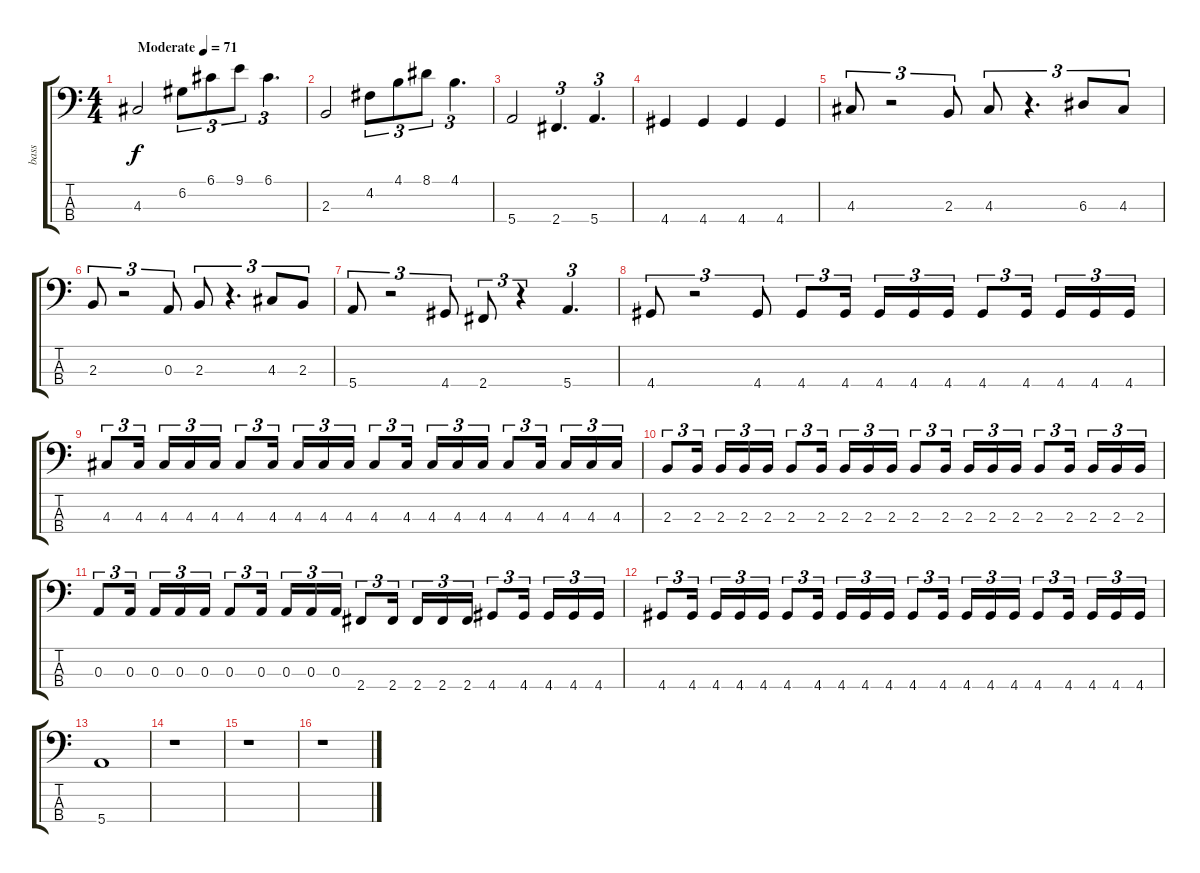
\track ("bass" "bass") {instrument electricbassfinger}
\staff {score tabs}
\tuning (G2 D2 A1 E1) {hide}
\ts (4 4)
\tempo (71 "Moderate")
\clef f4
\ks c
4.3.2{dy f instrument electricbassfinger} 6.2.8{tu (3 2)} 6.1.8{tu (3 2)} 9.1.8{tu (3 2)} 6.1.4{d tu (3 2)} |
2.3.2 4.2.8{tu (3 2)} 4.1.8{tu (3 2)} 8.1.8{tu (3 2)} 4.1.4{d tu (3 2)} |
5.4.2 2.4.4{d tu (3 2)} 5.4.4{d tu (3 2)} |
4.4.4 4.4.4 4.4.4 4.4.4 |
4.3.8{tu (3 2)} r.2{tu (3 2)} 2.3.8{tu (3 2)} 4.3.8{tu (3 2)} r.4{d tu (3 2)} 6.3.8{tu (3 2)} 4.3.8{tu (3 2)} |
2.3.8{tu (3 2)} r.2{tu (3 2)} 0.3.8{tu (3 2)} 2.3.8{tu (3 2)} r.4{d tu (3 2)} 4.3.8{tu (3 2)} 2.3.8{tu (3 2)} |
5.4.8{tu (3 2)} r.2{tu (3 2)} 4.4.8{tu (3 2)} 2.4.8{tu (3 2)} r.4{tu (3 2)} 5.4.4{d tu (3 2)} |
4.4.8{tu (3 2)} r.2{tu (3 2)} 4.4.8{tu (3 2)} 4.4.8{tu (3 2)} 4.4.16{tu (3 2) beam splitsecondary} 4.4.16{tu (3 2)} 4.4.16{tu (3 2)} 4.4.16{tu (3 2)} 4.4.8{tu (3 2)} 4.4.16{tu (3 2) beam splitsecondary} 4.4.16{tu (3 2)} 4.4.16{tu (3 2)} 4.4.16{tu (3 2)} |
4.3.8{tu (3 2)} 4.3.16{tu (3 2) beam splitsecondary} 4.3.16{tu (3 2)} 4.3.16{tu (3 2)} 4.3.16{tu (3 2)} 4.3.8{tu (3 2)} 4.3.16{tu (3 2) beam splitsecondary} 4.3.16{tu (3 2)} 4.3.16{tu (3 2)} 4.3.16{tu (3 2)} 4.3.8{tu (3 2)} 4.3.16{tu (3 2) beam splitsecondary} 4.3.16{tu (3 2)} 4.3.16{tu (3 2)} 4.3.16{tu (3 2)} 4.3.8{tu (3 2)} 4.3.16{tu (3 2) beam splitsecondary} 4.3.16{tu (3 2)} 4.3.16{tu (3 2)} 4.3.16{tu (3 2)} |
2.3.8{tu (3 2)} 2.3.16{tu (3 2) beam splitsecondary} 2.3.16{tu (3 2)} 2.3.16{tu (3 2)} 2.3.16{tu (3 2)} 2.3.8{tu (3 2)} 2.3.16{tu (3 2) beam splitsecondary} 2.3.16{tu (3 2)} 2.3.16{tu (3 2)} 2.3.16{tu (3 2)} 2.3.8{tu (3 2)} 2.3.16{tu (3 2) beam splitsecondary} 2.3.16{tu (3 2)} 2.3.16{tu (3 2)} 2.3.16{tu (3 2)} 2.3.8{tu (3 2)} 2.3.16{tu (3 2) beam splitsecondary} 2.3.16{tu (3 2)} 2.3.16{tu (3 2)} 2.3.16{tu (3 2)} |
0.3.8{tu (3 2)} 0.3.16{tu (3 2) beam splitsecondary} 0.3.16{tu (3 2)} 0.3.16{tu (3 2)} 0.3.16{tu (3 2)} 0.3.8{tu (3 2)} 0.3.16{tu (3 2) beam splitsecondary} 0.3.16{tu (3 2)} 0.3.16{tu (3 2)} 0.3.16{tu (3 2)} 2.4.8{tu (3 2)} 2.4.16{tu (3 2) beam splitsecondary} 2.4.16{tu (3 2)} 2.4.16{tu (3 2)} 2.4.16{tu (3 2)} 4.4.8{tu (3 2)} 4.4.16{tu (3 2) beam splitsecondary} 4.4.16{tu (3 2)} 4.4.16{tu (3 2)} 4.4.16{tu (3 2)} |
4.4.8{tu (3 2)} 4.4.16{tu (3 2) beam splitsecondary} 4.4.16{tu (3 2)} 4.4.16{tu (3 2)} 4.4.16{tu (3 2)} 4.4.8{tu (3 2)} 4.4.16{tu (3 2) beam splitsecondary} 4.4.16{tu (3 2)} 4.4.16{tu (3 2)} 4.4.16{tu (3 2)} 4.4.8{tu (3 2)} 4.4.16{tu (3 2) beam splitsecondary} 4.4.16{tu (3 2)} 4.4.16{tu (3 2)} 4.4.16{tu (3 2)} 4.4.8{tu (3 2)} 4.4.16{tu (3 2) beam splitsecondary} 4.4.16{tu (3 2)} 4.4.16{tu (3 2)} 4.4.16{tu (3 2)} |
5.4.1 |
r.1 |
r.1 |
r.1
